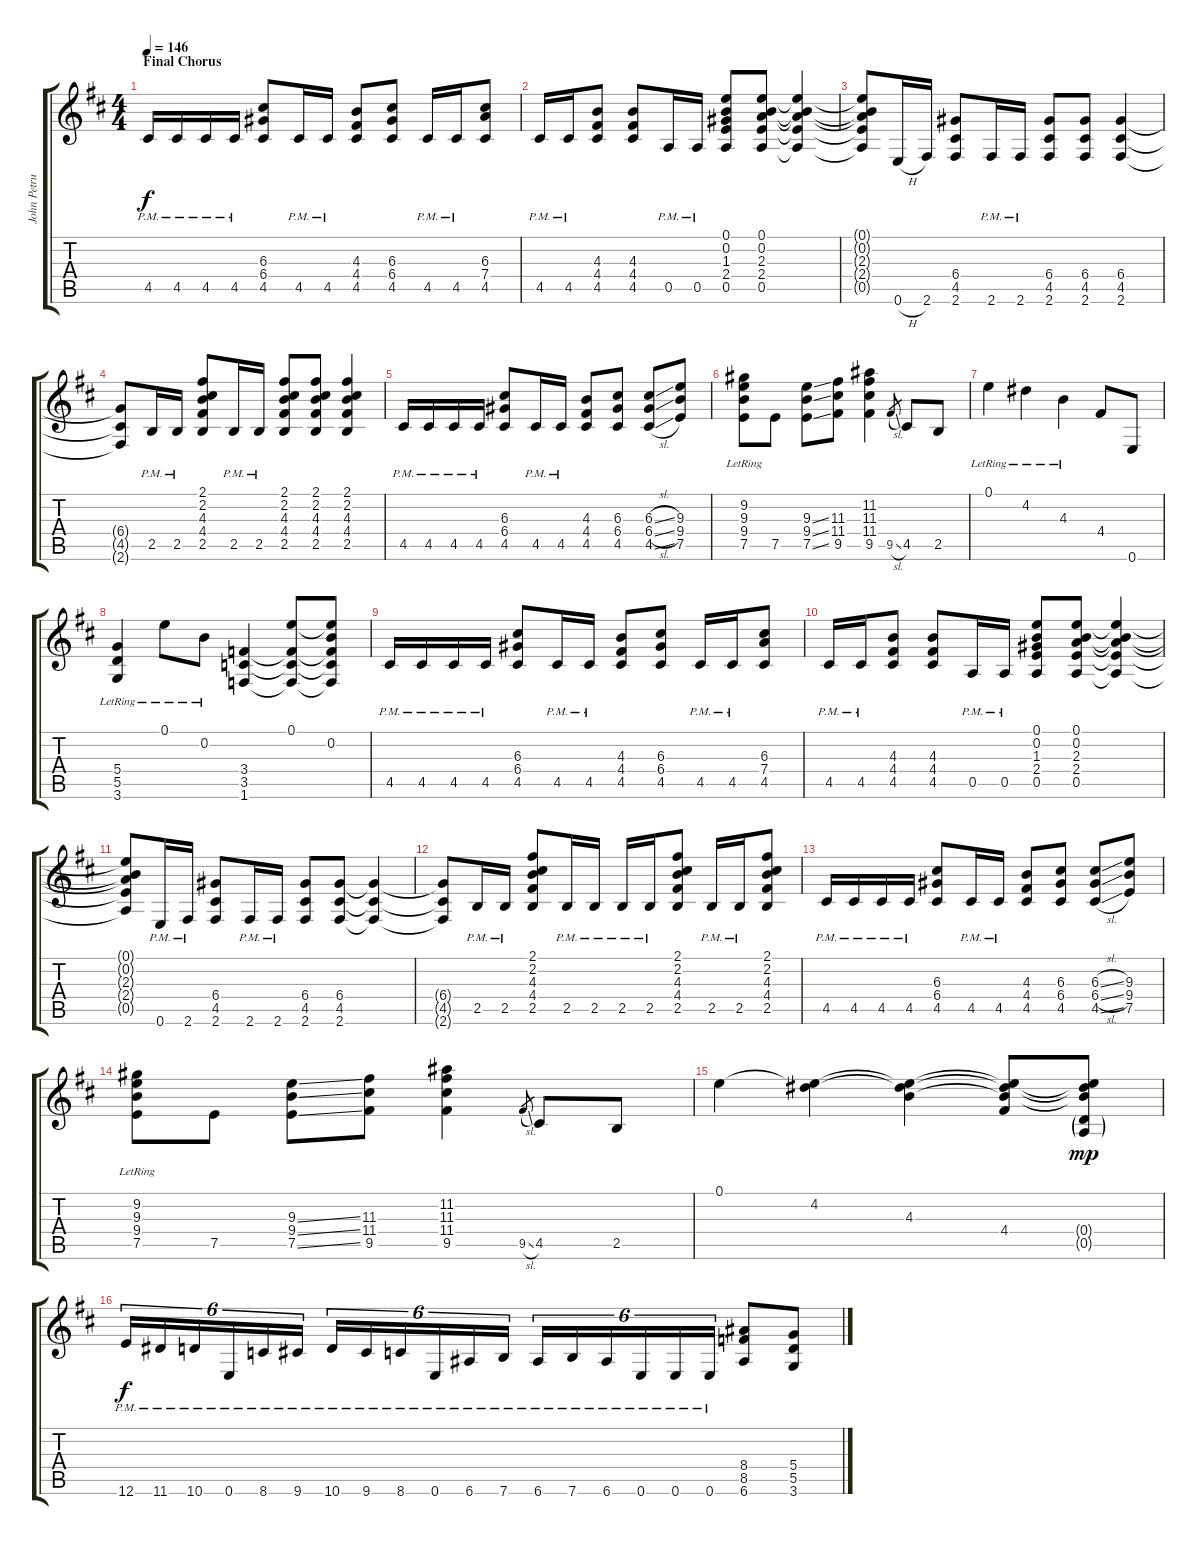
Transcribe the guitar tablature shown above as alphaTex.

\track ("John Petrucci Lead Guitar" "John Petru") {instrument distortionguitar}
\staff {score tabs}
\tuning (E4 B3 G3 D3 A2 E2) {hide}
\ts (4 4)
\section ("" "Final Chorus")
\tempo 146
\clef g2
\ks bminor
4.5{pm}.16{dy f} 4.5{pm}.16 4.5{pm}.16 4.5{pm}.16 (6.3 6.4 4.5).8 4.5{pm}.16 4.5{pm}.16 (4.3 4.4 4.5).8 (6.3 6.4 4.5).8 4.5{pm}.16 4.5{pm}.16 (6.3 7.4 4.5).8 |
4.5{pm}.16 4.5{pm}.16 (4.3 4.4 4.5).8 (4.3 4.4 4.5).8 0.5{pm}.16 0.5{pm}.16 (0.1 0.2 1.3 2.4 0.5).8 (0.1 0.2 2.3 2.4 0.5).8 (0.1{t} 0.2{t} 2.3{t} 2.4{t} 0.5{t}).4 |
(0.1{t} 0.2{t} 2.3{t} 2.4{t} 0.5{t}).8 0.6{h}.16 2.6.16 (6.4 4.5 2.6).8 2.6{pm}.16 2.6{pm}.16 (6.4 4.5 2.6).8 (6.4 4.5 2.6).8 (6.4 4.5 2.6).4 |
(6.4{t} 4.5{t} 2.6{t}).8 2.5{pm}.16 2.5{pm}.16 (2.1 2.2 4.3 4.4 2.5).8 2.5{pm}.16 2.5{pm}.16 (2.1 2.2 4.3 4.4 2.5).8 (2.1 2.2 4.3 4.4 2.5).8 (2.1 2.2 4.3 4.4 2.5).4 |
4.5{pm}.16 4.5{pm}.16 4.5{pm}.16 4.5{pm}.16 (6.3 6.4 4.5).8 4.5{pm}.16 4.5{pm}.16 (4.3 4.4 4.5).8 (6.3 6.4 4.5).8 (6.3{sl} 6.4{sl} 4.5{sl}).8 (9.3 9.4 7.5).8 |
(9.2{lr} 9.3{lr} 9.4{lr} 7.5).8 7.5.8 (9.3{ss} 9.4{ss} 7.5{ss}).8 (11.3 11.4 9.5).8 (11.2 11.3 11.4 9.5).4 9.5{sl}.8{gr} 4.5.8 2.5.8 |
0.1{lr}.4 4.2{lr}.4 4.3{lr}.4 4.4.8 0.6.8 |
(5.4{lr} 5.5{lr} 3.6{lr}).4 0.1{lr}.8 0.2{lr}.8 (3.4 3.5 1.6).4 (0.1 3.4{t} 3.5{t} 1.6{t}).8 (0.1{t} 0.2 3.4{t} 3.5{t} 1.6{t}).8 |
4.5{pm}.16 4.5{pm}.16 4.5{pm}.16 4.5{pm}.16 (6.3 6.4 4.5).8 4.5{pm}.16 4.5{pm}.16 (4.3 4.4 4.5).8 (6.3 6.4 4.5).8 4.5{pm}.16 4.5{pm}.16 (6.3 7.4 4.5).8 |
4.5{pm}.16 4.5{pm}.16 (4.3 4.4 4.5).8 (4.3 4.4 4.5).8 0.5{pm}.16 0.5{pm}.16 (0.1 0.2 1.3 2.4 0.5).8 (0.1 0.2 2.3 2.4 0.5).8 (0.1{t} 0.2{t} 2.3{t} 2.4{t} 0.5{t}).4 |
(0.1{t} 0.2{t} 2.3{t} 2.4{t} 0.5{t}).8 0.6{pm}.16 2.6{pm}.16 (6.4 4.5 2.6).8 2.6{pm}.16 2.6{pm}.16 (6.4 4.5 2.6).8 (6.4 4.5 2.6).8 (6.4{t} 4.5{t} 2.6{t}).4 |
(6.4{t} 4.5{t} 2.6{t}).8 2.5{pm}.16 2.5{pm}.16 (2.1 2.2 4.3 4.4 2.5).8 2.5{pm}.16 2.5{pm}.16 2.5{pm}.16 2.5{pm}.16 (2.1 2.2 4.3 4.4 2.5).8 2.5{pm}.16 2.5{pm}.16 (2.1 2.2 4.3 4.4 2.5).8 |
4.5{pm}.16 4.5{pm}.16 4.5{pm}.16 4.5{pm}.16 (6.3 6.4 4.5).8 4.5{pm}.16 4.5{pm}.16 (4.3 4.4 4.5).8 (6.3 6.4 4.5).8 (6.3{sl} 6.4{sl} 4.5{sl}).8 (9.3 9.4 7.5).8 |
(9.2{lr} 9.3{lr} 9.4{lr} 7.5).8 7.5.8 (9.3{ss} 9.4{ss} 7.5{ss}).8 (11.3 11.4 9.5).8 (11.2 11.3 11.4 9.5).4 9.5{sl}.8{gr} 4.5.8 2.5.8 |
0.1.4 (0.1{t} 4.2).4 (0.1{t} 4.2{t} 4.3).4 (0.1{t} 4.2{t} 4.3{t} 4.4).8 (0.1{t} 4.2{t} 4.3{t} 0.4{g} 0.5{g}).8{dy mp} |
12.6{pm}.16{tu (6 4) dy f} 11.6{pm}.16{tu (6 4)} 10.6{pm}.16{tu (6 4)} 0.6{pm}.16{tu (6 4)} 8.6{pm}.16{tu (6 4)} 9.6{pm}.16{tu (6 4)} 10.6{pm}.16{tu (6 4)} 9.6{pm}.16{tu (6 4)} 8.6{pm}.16{tu (6 4)} 0.6{pm}.16{tu (6 4)} 6.6{pm}.16{tu (6 4)} 7.6{pm}.16{tu (6 4)} 6.6{pm}.16{tu (6 4)} 7.6{pm}.16{tu (6 4)} 6.6{pm}.16{tu (6 4)} 0.6{pm}.16{tu (6 4)} 0.6{pm}.16{tu (6 4)} 0.6{pm}.16{tu (6 4)} (8.4 8.5 6.6).8 (5.4 5.5 3.6).8
